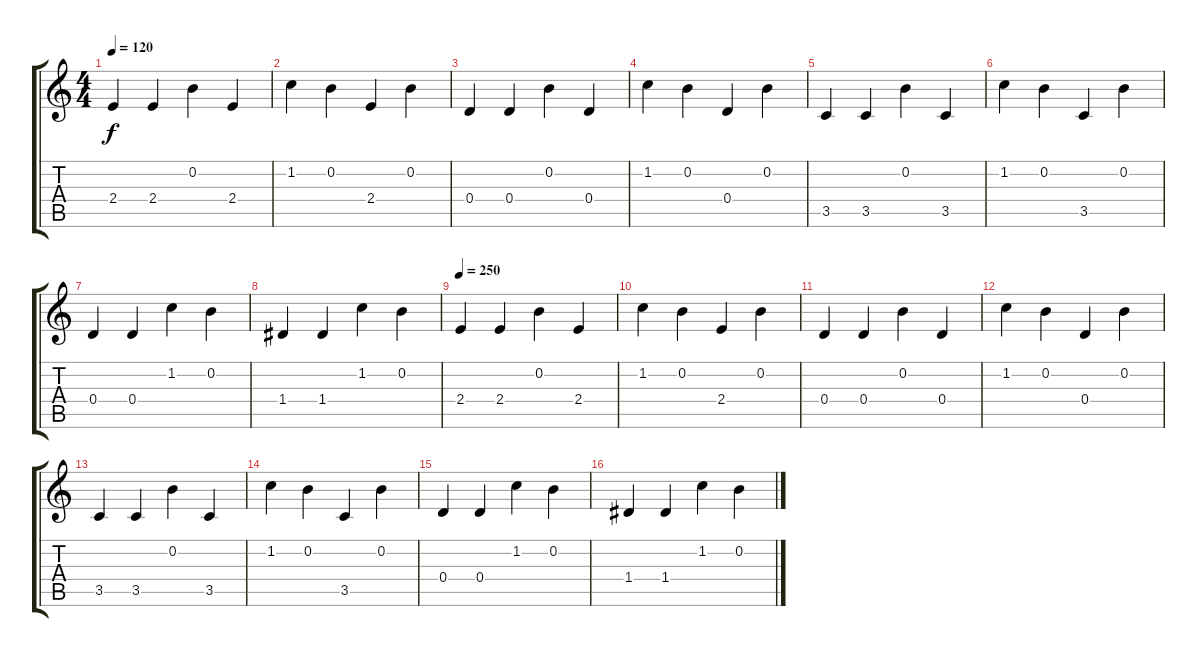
\track "" {instrument banjo}
\staff {score tabs}
\tuning (E4 B3 G3 D3 A2 E2) {hide}
\displaytranspose 12
\ts (4 4)
\tempo 120
\tempo 250
\tempo 120
\clef g2
\ks c
2.4.4{dy f volume 5 instrument steeldrums} 2.4.4 0.2.4 2.4.4 |
1.2.4 0.2.4 2.4.4 0.2.4 |
0.4.4 0.4.4 0.2.4 0.4.4 |
1.2.4 0.2.4 0.4.4 0.2.4 |
3.5.4 3.5.4 0.2.4 3.5.4 |
1.2.4 0.2.4 3.5.4 0.2.4 |
0.4.4 0.4.4 1.2.4 0.2.4 |
1.4.4 1.4.4 1.2.4 0.2.4 |
\tempo 250
2.4.4{instrument fx1rain} 2.4.4 0.2.4 2.4.4 |
1.2.4 0.2.4 2.4.4 0.2.4 |
0.4.4 0.4.4 0.2.4 0.4.4 |
1.2.4 0.2.4 0.4.4 0.2.4 |
3.5.4 3.5.4 0.2.4 3.5.4 |
1.2.4 0.2.4 3.5.4 0.2.4 |
0.4.4 0.4.4 1.2.4 0.2.4 |
1.4.4 1.4.4 1.2.4 0.2.4
